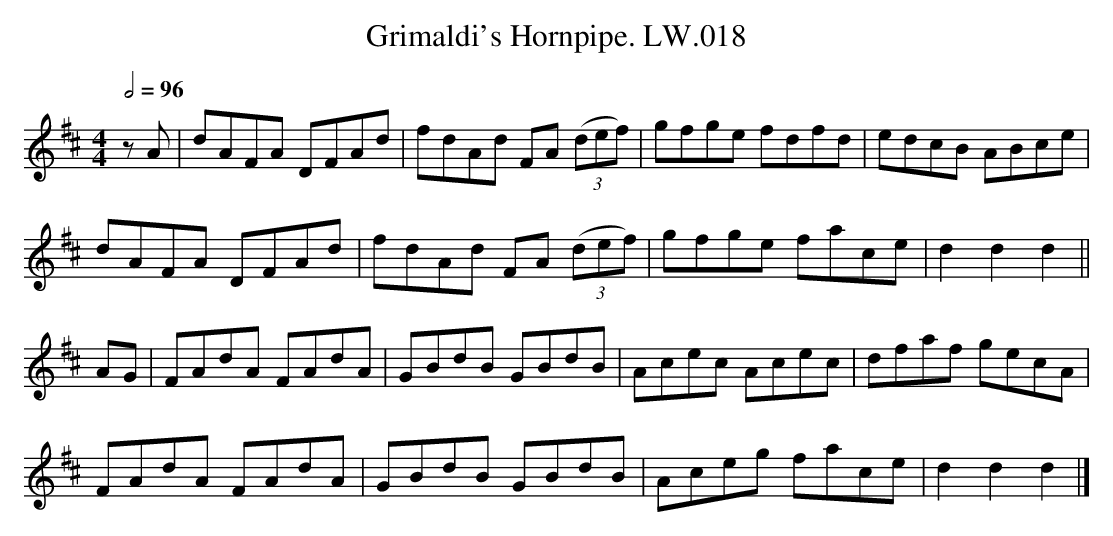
X:1
T:Grimaldi's Hornpipe. LW.018
M:4/4
L:1/8
Q:1/2=96
K:D
zA | dAFA DFAd | fdAd FA ((3def) | gfge fdfd | edcB ABce |
dAFA DFAd | fdAd FA ((3def) | gfge face | d2d2d2 ||
AG | FAdA FAdA | GBdB GBdB | Acec Acec | dfaf gecA |
FAdA FAdA | GBdB GBdB | Aceg face | d2d2d2 |]
